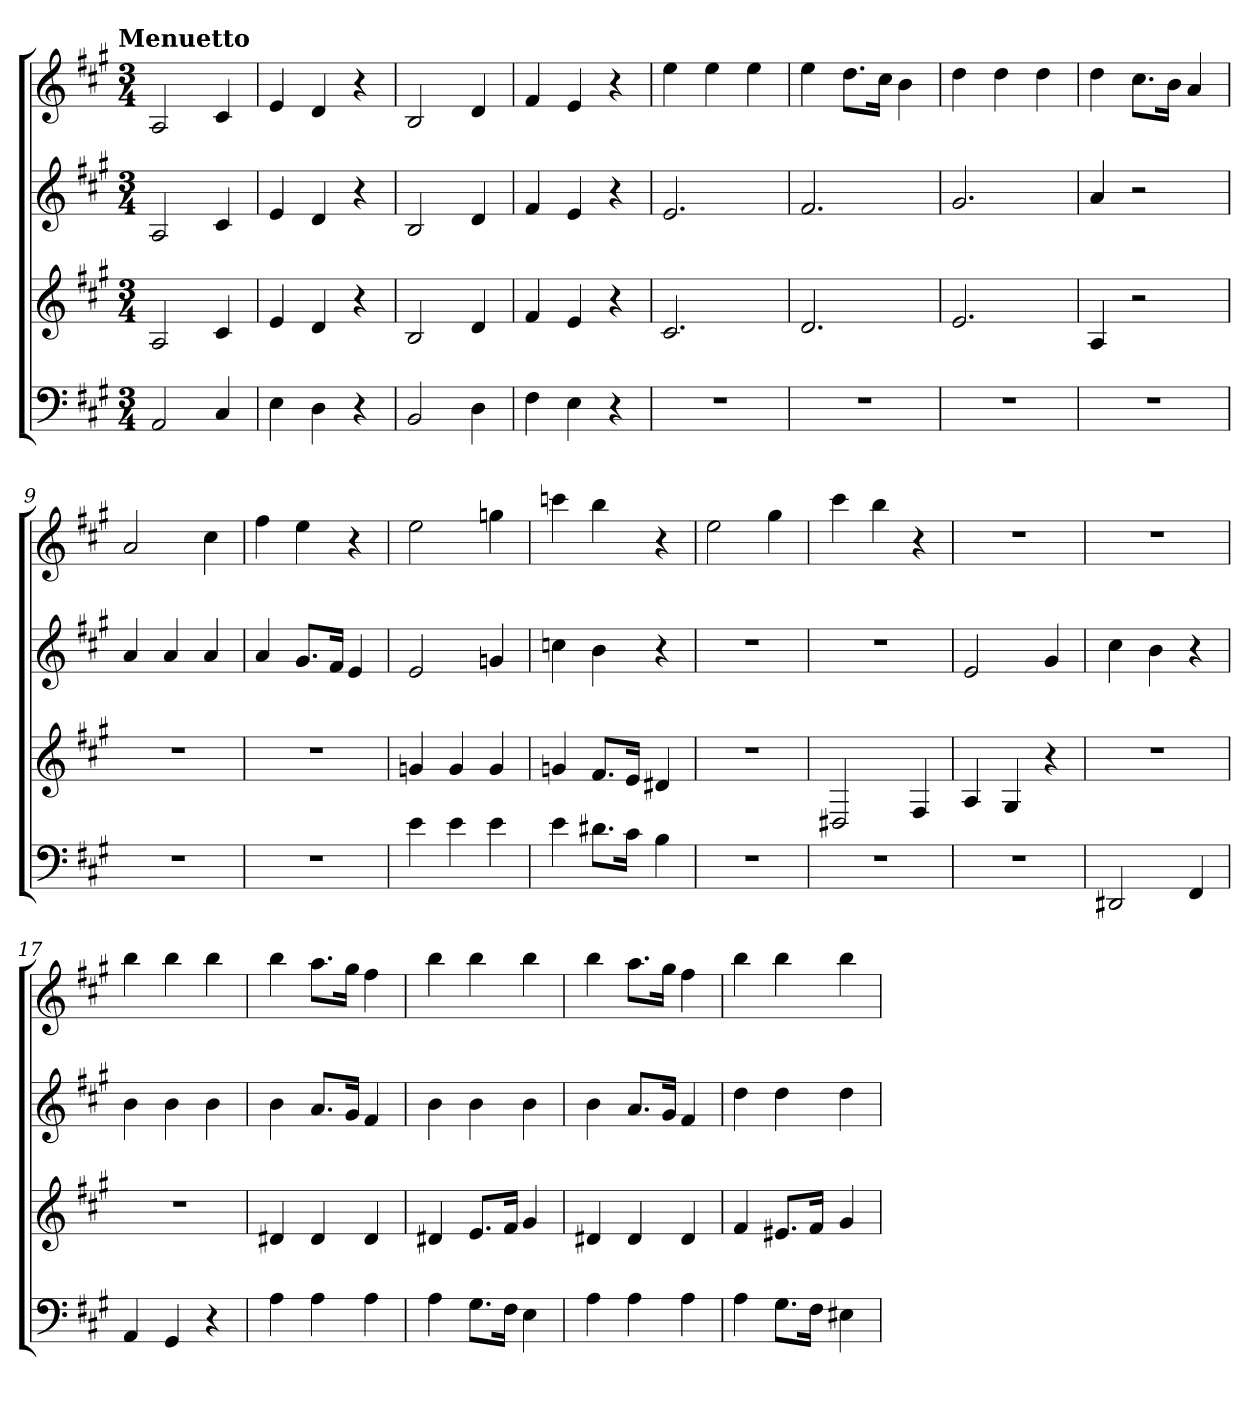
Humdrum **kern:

**kern	**kern	**kern	**kern
*part4	*part3	*part2	*part1
*staff4	*staff3	*staff2	*staff1
*k[f#c#g#]	*k[f#c#g#]	*k[f#c#g#]	*k[f#c#g#]
*A:	*A:	*A:	*A:
!!LO:TX:omd:t=Menuetto
*M3/4	*M3/4	*M3/4	*M3/4
=	=	=	=
2AA	2A	2A	2A
4C#	4c#	4c#	4c#
=2	=2	=2	=2
4E	4e	4e	4e
4D	4d	4d	4d
4r	4r	4r	4r
=3	=3	=3	=3
2BB	2B	2B	2B
4D	4d	4d	4d
=4	=4	=4	=4
4F#	4f#	4f#	4f#
4E	4e	4e	4e
4r	4r	4r	4r
=5	=5	=5	=5
2.r	2.c#	2.e	4ee
.	.	.	4ee
.	.	.	4ee
=6	=6	=6	=6
2.r	2.d	2.f#	4ee
.	.	.	8.ddL
.	.	.	16cc#Jk
.	.	.	4b
=7	=7	=7	=7
2.r	2.e	2.g#	4dd
.	.	.	4dd
.	.	.	4dd
=8	=8	=8	=8
2.r	4A	4a	4dd
.	2r	2r	8.cc#L
.	.	.	16bJk
.	.	.	4a
=9	=9	=9	=9
2.r	2.r	4a	2a
.	.	4a	.
.	.	4a	4cc#
=10	=10	=10	=10
2.r	2.r	4a	4ff#
.	.	8.g#L	4ee
.	.	16f#Jk	.
.	.	4e	4r
=11	=11	=11	=11
4e	4gn	2e	2ee
4e	4g	.	.
4e	4g	4gn	4ggn
=12	=12	=12	=12
4e	4gn	4ccn	4cccn
8.d#XL	8.f#L	4b	4bb
16c#Jk	16eJk	.	.
4B	4d#X	4r	4r
=13	=13	=13	=13
2.r	2.r	2.r	2ee
.	.	.	4gg#
=14	=14	=14	=14
2.r	2D#X	2.r	4ccc#
.	.	.	4bb
.	4F#	.	4r
=15	=15	=15	=15
2.r	4A	2e	2.r
.	4G#	.	.
.	4r	4g#	.
=16	=16	=16	=16
2DD#X	2.r	4cc#	2.r
.	.	4b	.
4FF#	.	4r	.
=17	=17	=17	=17
4AA	2.r	4b	4bb
4GG#	.	4b	4bb
4r	.	4b	4bb
=18	=18	=18	=18
4A	4d#X	4b	4bb
4A	4d#	8.aL	8.aaL
.	.	16g#Jk	16gg#Jk
4A	4d#	4f#	4ff#
=19	=19	=19	=19
4A	4d#X	4b	4bb
8.G#L	8.eL	4b	4bb
16F#Jk	16f#Jk	.	.
4E	4g#	4b	4bb
=20	=20	=20	=20
4A	4d#X	4b	4bb
4A	4d#	8.aL	8.aaL
.	.	16g#Jk	16gg#Jk
4A	4d#	4f#	4ff#
=21	=21	=21	=21
4A	4f#	4dd	4bb
8.G#L	8.e#XL	4dd	4bb
16F#Jk	16f#Jk	.	.
4E#X	4g#	4dd	4bb
=	=	=	=
*-	*-	*-	*-
